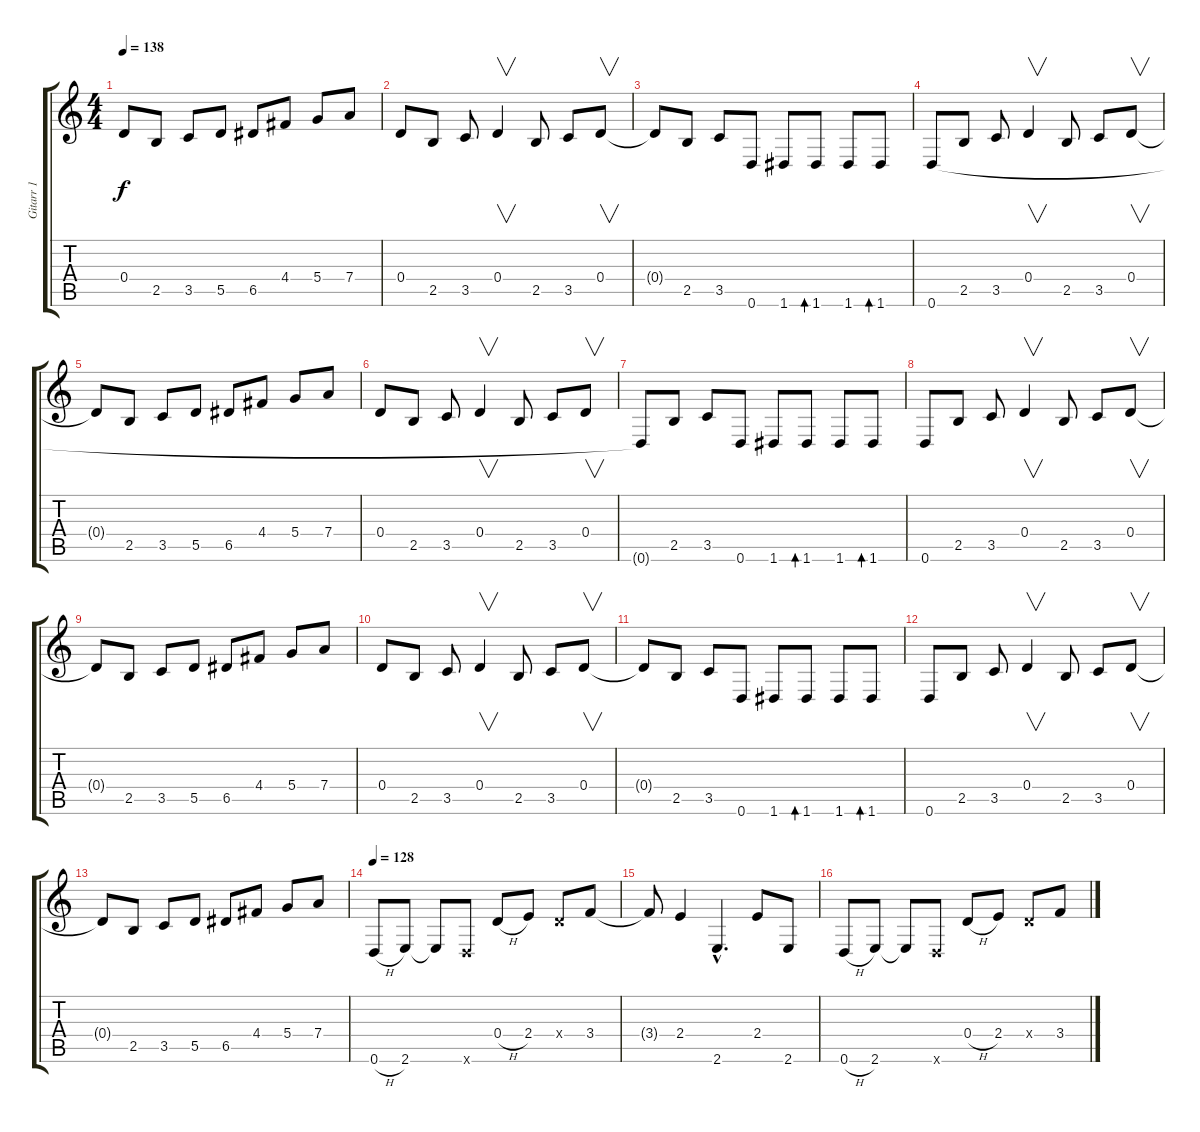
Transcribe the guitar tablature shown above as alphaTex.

\track ("Gitarr 1" "Gitarr 1") {instrument electricguitarclean}
\staff {score tabs}
\tuning (E4 B3 G3 D3 A2 D2) {hide}
\ts (4 4)
\tempo 138
\clef g2
\ks c
0.4{t}.8{dy f} 2.5.8 3.5.8 5.5.8 6.5.8 4.4.8 5.4.8 7.4.8 |
0.4.8 2.5.8 3.5.8 0.4.4{v} 2.5.8 3.5.8 0.4.8{v} |
0.4{t}.8 2.5.8 3.5.8 0.6.8 1.6.8 1.6.8{bd 240} 1.6.8 1.6.8{bd 240} |
0.6.8 2.5.8 3.5.8 0.4.4{v} 2.5.8 3.5.8 0.4.8{v} |
0.4{t}.8 2.5.8 3.5.8 5.5.8 6.5.8 4.4.8 5.4.8 7.4.8 |
0.4.8 2.5.8 3.5.8 0.4.4{v} 2.5.8 3.5.8 0.4.8{v} |
0.6{t}.8 2.5.8 3.5.8 0.6.8 1.6.8 1.6.8{bd 240} 1.6.8 1.6.8{bd 240} |
0.6.8 2.5.8 3.5.8 0.4.4{v} 2.5.8 3.5.8 0.4.8{v} |
0.4{t}.8 2.5.8 3.5.8 5.5.8 6.5.8 4.4.8 5.4.8 7.4.8 |
0.4.8 2.5.8 3.5.8 0.4.4{v} 2.5.8 3.5.8 0.4.8{v} |
0.4{t}.8 2.5.8 3.5.8 0.6.8 1.6.8 1.6.8{bd 240} 1.6.8 1.6.8{bd 240} |
0.6.8 2.5.8 3.5.8 0.4.4{v} 2.5.8 3.5.8 0.4.8{v} |
0.4{t}.8 2.5.8 3.5.8 5.5.8 6.5.8 4.4.8 5.4.8 7.4.8 |
\tempo 128
0.6{h}.8 2.6.8 2.6{t}.8 0.6{x}.8 0.4{h}.8 2.4.8 0.4{x}.8 3.4.8 |
3.4{t}.8 2.4.4 2.6{hac}.4{d} 2.4.8 2.6.8 |
0.6{h}.8 2.6.8 2.6{t}.8 0.6{x}.8 0.4{h}.8 2.4.8 0.4{x}.8 3.4.8
